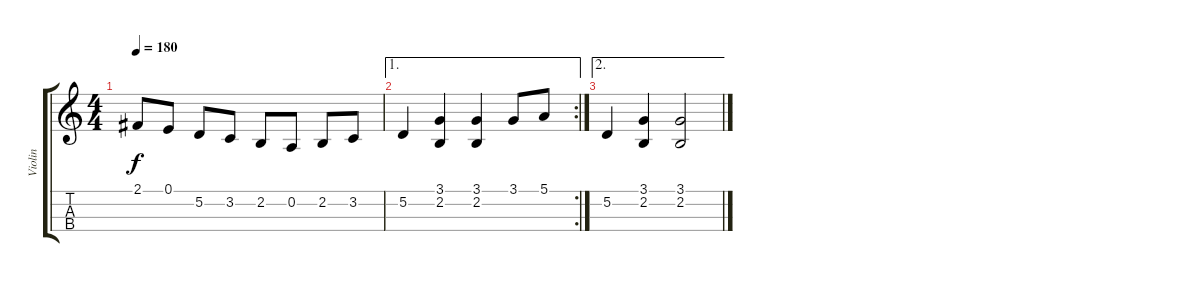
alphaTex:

\track ("Violin" "Violin") {instrument violin}
\staff {score tabs}
\tuning (E4 A3 D3 G2) {hide}
\ts (4 4)
\tempo 180
\clef g2
\ks c
2.1.8{dy f} 0.1.8 5.2.8 3.2.8 2.2.8 0.2.8 2.2.8 3.2.8 |
\ae 1
\rc 2
5.2.4 (3.1 2.2).4 (3.1 2.2).4 3.1.8 5.1.8 |
\ae 2
5.2.4 (3.1 2.2).4 (3.1 2.2).2
